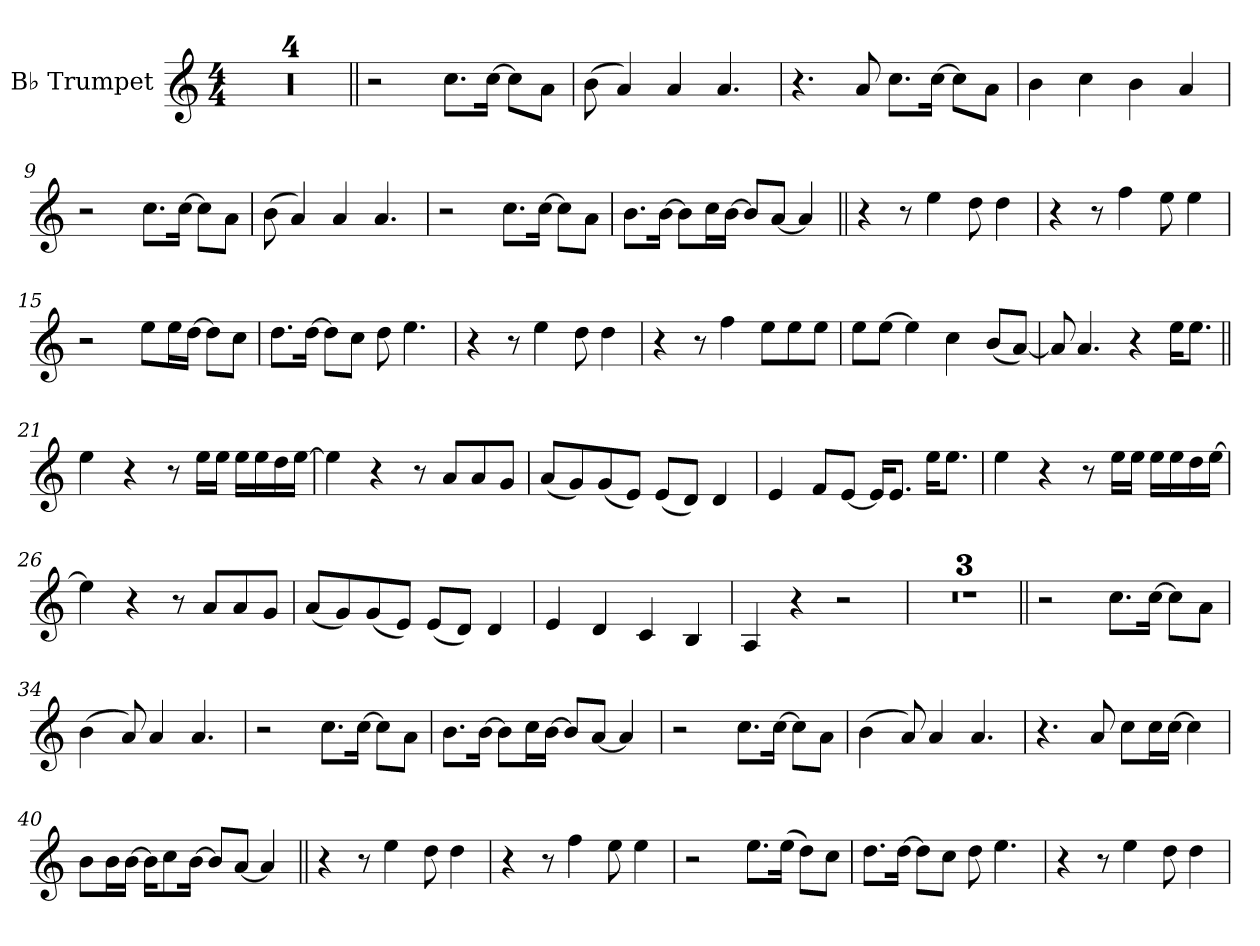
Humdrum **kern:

**kern
*part1
*staff1
*I"B♭ Trumpet
*I'B♭ Tpt.
*clefG2
*k[]
*M4/4
=1
1r
=2
1r
=3
1r
=4
1r
=5||
*MM100
2r
8.ccL
[16ccJk
8ccL]
8aJ
=6
(>8b
4a)
4a
4.a
=7
4.r
8a
8.ccL
[16ccJk
8ccL]
8aJ
=8
4b
4cc
4b
4a
=9
2r
8.ccL
[16ccJk
8ccL]
8aJ
=10
(>8b
4a)
4a
4.a
=11
2r
8.ccL
[16ccJk
8ccL]
8aJ
=12
8.bL
[16bJk
8bL]
16ccL
[16bJJ
8bL]
[8aJ
4a]
=13||
4r
8r
4ee
8dd
4dd
=14
4r
8r
4ff
8ee
4ee
=15
2r
8eeL
16eeL
[16ddJJ
8ddL]
8ccJ
=16
8.ddL
[16ddJk
8ddL]
8ccJ
8dd
4.ee
=17
4r
8r
4ee
8dd
4dd
=18
4r
8r
4ff
8eeL
8ee
8eeJ
=19
8eeL
[8eeJ
4ee]
4cc
(<8bL
[8aJ)
=20
8a]
4.a
4r
16ee!KL
8.ee!J
=21||
4ee!
4r
8r
16ee!LL
16ee!JJ
16ee!LL
16ee!
16dd!
[16ee!JJ
=22
4ee!]
4r
8r
8aL
8a
8gJ
=23
(<8aL
8g)
(<8g
8eJ)
(<8eL
8dJ)
4d
=24
4e
8fL
[8eJ
16eKL]
8.eJ
16ee!KL
8.ee!J
=25
4ee!
4r
8r
16ee!LL
16ee!JJ
16ee!LL
16ee!
16dd!
[16ee!JJ
=26
4ee!]
4r
8r
8aL
8a
8gJ
=27
(<8aL
8g)
(<8g
8eJ)
(<8eL
8dJ)
4d
=28
4e
4d
4c
4B
=29
4A
4r
2r
=30
1r
=31
1r
=32
1r
=33||
2r
8.ccL
[16ccJk
8ccL]
8aJ
=34
(>4b
8a)
4a
4.a
=35
2r
8.ccL
[16ccJk
8ccL]
8aJ
=36
8.bL
[16bJk
8bL]
16ccL
[16bJJ
8bL]
[8aJ
4a]
=37
2r
8.ccL
[16ccJk
8ccL]
8aJ
=38
(>4b
8a)
4a
4.a
=39
4.r
8a
8ccL
16ccL
[16ccJJ
4cc]
=40
8bL
16bL
[16bJJ
16bKL]
8cc
[16bJk
8bL]
[8aJ
4a]
=41||
4r
8r
4ee
8dd
4dd
=42
4r
8r
4ff
8ee
4ee
=43
2r
8.eeL
(>16eeJk
8ddL)
8ccJ
=44
8.ddL
[16ddJk
8ddL]
8ccJ
8dd
4.ee
=45
4r
8r
4ee
8dd
4dd
=
*-
